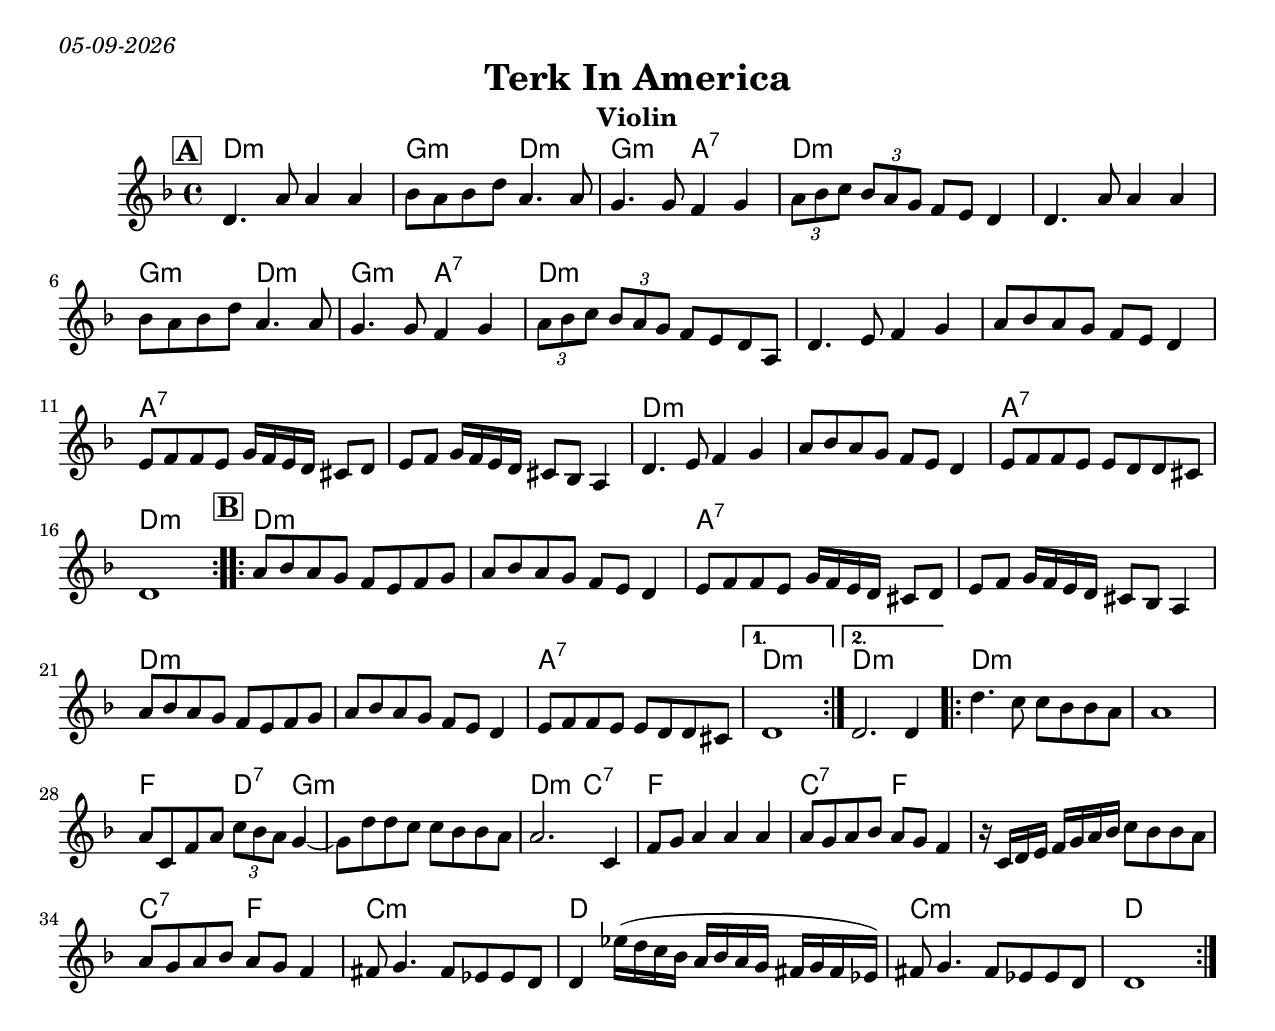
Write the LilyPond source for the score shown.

\version "2.24.0"
\include "english.ly"
%\pointAndClickOff
\paper{
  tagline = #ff
  print-all-headers = ##t
  #(set-paper-size "letter")
}
date = #(strftime "%d-%m-%Y" (localtime (current-time)))

\markup{ \italic{ \date }  }

%\markup{ Got something to say? }

global = {
  \clef treble
  \key d \minor
  \time 4/4
  \set Score.rehearsalMarkFormatter = #format-mark-box-alphabet
}

%#################################### Melody ########################
%melody =  \transpose c d \relative c' {  %transpose for clarinet
melody = \relative c' {
  \global
  %\partial 4 g4    %lead in notes

  \repeat volta 2{
   \mark \default
   d4. a'8 a4 a
   bf8 a bf d a4. a8
   g4. g8 f4 g
   \times 2/3{a8 bf c} \times 2/3{bf a g} f e d4

   d4. a'8 a4 a
   bf8 a bf d a4. a8
   g4. g8 f4 g
   \times 2/3{a8 bf c} \times 2/3{bf a g} f e d a

   d4. e8 f4 g
   a8 bf a g f e d4
   e8 f f e g16 f e d cs8 d |
   e8 f g16 f e d cs8 bf a4

   d4. e8 f4 g
   a8 bf a g f e d4
   e8 f f e e d d cs
   d1
  }


  \repeat volta 2{
   \mark \default
   a'8 bf a g f e f g
   a8 bf a g f e d4
   e8 f f e g16 f e d cs8 d

   e8 f g16 f e d cs8 bf a4|
   a'8 bf a g f e f g|
   a8 bf a g f e d4|
   e8 f f e e d d cs
  }
   \alternative {
     {d1 }
     {d2. d4 }
   }

  \repeat volta 2{
  d'4. c8 c bf bf a
  a1
  a8 c, f a \times 2/3{c bf a} g4~
  g8 d' d c c bf bf a

  a2. c,4
  f8 g a4 a a|
  a8 g a bf a g f4
  r16 c d e  f g a bf c8 bf bf a

  a8 g a bf a g f4
  fs8 g4. fs8 ef ef d
  d4 ef'16( d c bf a bf a g fs g fs ef)
  fs8 g4. fs8 ef ef d
  d1
  }
}
%################################# Lyrics #####################
%\addlyrics{ \set stanza = #"1. " }
%################################# Chords #######################
harmonies = \chordmode {
  d1:m
  g2:m
  d2:m
  g2:m a2:7
  d1*2:m
  g2:m d2:m
  g2:m a2:7
  d1*3:m
  a1*2:7
  d1*2:m
  a1:7
  d1:m
  %b
  d1*2:m
  a1*2:7
  d1*2:m
  a1:7
  d1:m
  d1:m
  %
  d1*2:m
  f2 d4:7 g4*5:m
  d2:m c2:7
  f1
  c2:7 f2*3

  c2:7 f2
  c1:m
  d1
  c1:m
  d1

}

\score {
  % transpose score below
  %\transpose c d
  <<
    \new ChordNames {
      \set chordChanges = ##f
      \harmonies
    }
    \new Staff   \melody
  >>
  \header{
    title= "Terk In America"
    subtitle=""
    composer= ""
    instrument = "Violin"
    arranger= ""
  }
  \midi{\tempo 4 = 120}
  \layout{indent = 1.0\cm}
}
%{
% more verses:
\markup{}
\markup {
  \font-size #2
  \fill-line {
    \hspace #0.1 % distance from left margin
    \column {
      \line { "1."
	\column {
	  ""
	}
      }
      \hspace #0.2 % vertical distance between verses
      \line { "2."
	\column {
	 ""
	}
      }
    }
    \hspace #0.1  % horiz. distance between columns
    \column {
      \line { "3."
	\column {
	  ""
	}
      }
      \hspace #0.2 % distance between verses
      \line { "4."
	\column {
	 ""
	}
      }
    }
    \hspace #0.1 % distance to right margin
  }
}

%}
